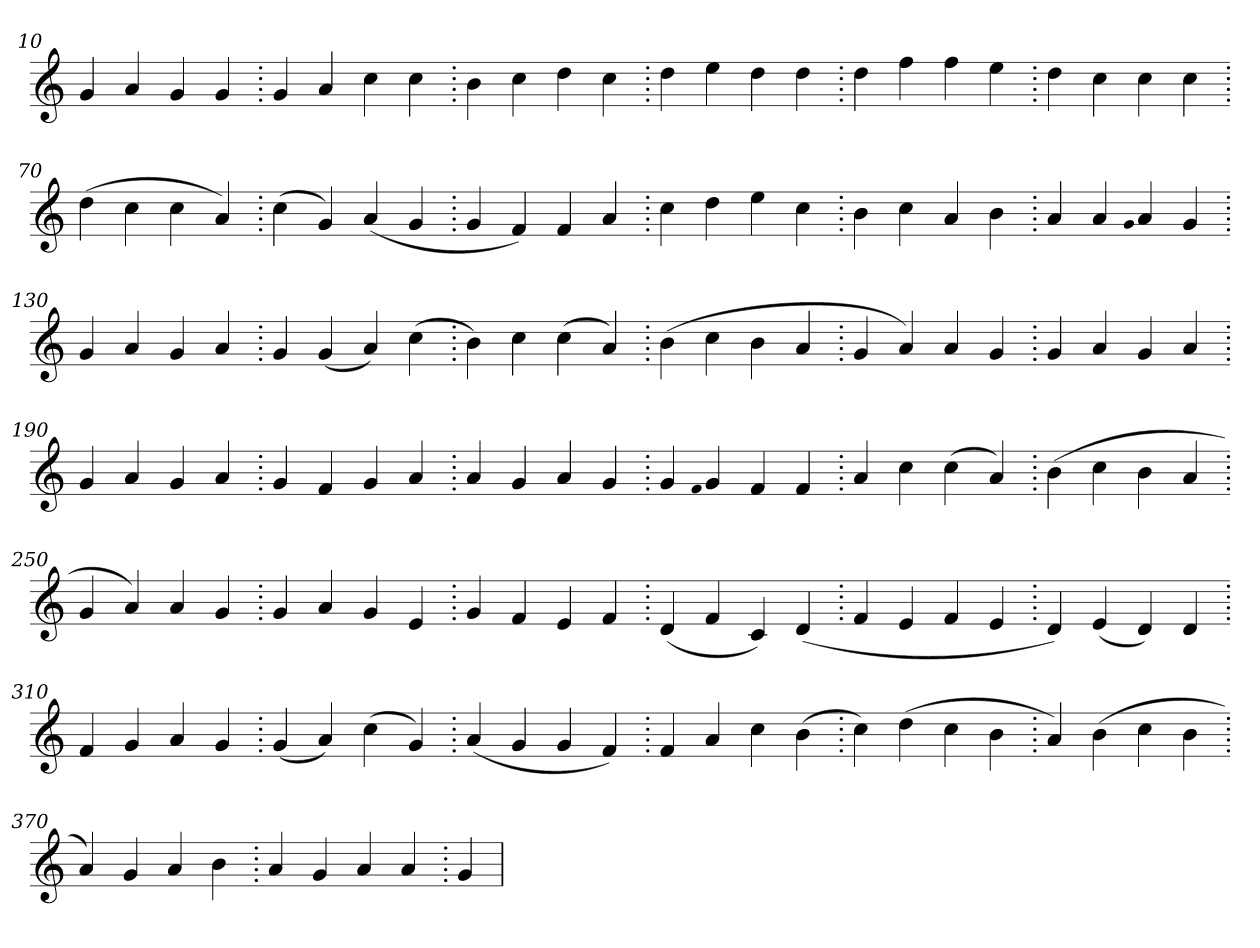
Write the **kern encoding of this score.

**kern
*part1
*staff1
*clefG2
=10.
4g
4a
4g
4g
=20.
4g
4a
4cc
4cc
=30.
4b
4cc
4dd
4cc
=40.
4dd
4ee
4dd
4dd
=50.
4dd
4ff
4ff
4ee
=60.
4dd
4cc
4cc
4cc
=70.
(>4dd
4cc
4cc
4a)
=80.
(>4cc
4g)
(>4a
4g
=90.
4g
4f)
4f
4a
=100.
4cc
4dd
4ee
4cc
=110.
4b
4cc
4a
4b
=120.
4a
4a
qqg
4a
4g
=130.
4g
4a
4g
4a
=140.
4g
(>4g
4a)
(>4cc
=150.
4b)
4cc
(>4cc
4a)
=160.
(>4b
4cc
4b
4a
=170.
4g
4a)
4a
4g
=180.
4g
4a
4g
4a
=190.
4g
4a
4g
4a
=200.
4g
4f
4g
4a
=210.
4a
4g
4a
4g
=220.
4g
qqf
4g
4f
4f
=230.
4a
4cc
(>4cc
4a)
=240.
(>4b
4cc
4b
4a
=250.
4g
4a)
4a
4g
=260.
4g
4a
4g
4e
=270.
4g
4f
4e
4f
=280.
(>4d
4f
4c)
(>4d
=290.
4f
4e
4f
4e
=300.
4d)
(>4e
4d)
4d
=310.
4f
4g
4a
4g
=320.
(>4g
4a)
(>4cc
4g)
=330.
(>4a
4g
4g
4f)
=340.
4f
4a
4cc
(>4b
=350.
4cc)
(>4dd
4cc
4b
=360.
4a)
(>4b
4cc
4b
=370.
4a)
4g
4a
4b
=380.
4a
4g
4a
4a
=390.
4g
=
*-
